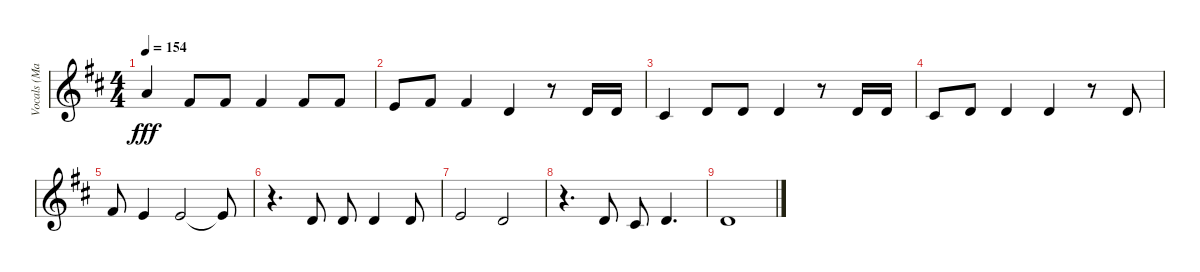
\track ("Vocals (Matt Skiba)" "Vocals (Ma") {instrument lead5charang}
\staff {score}
\tuning (E4 B3 G3 D3 A2 E2) {hide}
\ts (4 4)
\tempo 154
\clef g2
\ks bminor
5.1.4{dy fff} 2.1.8 2.1.8 2.1.4 2.1.8 2.1.8 |
0.1.8 2.1.8 2.1.4 3.2.4 r.8 3.2.16 3.2.16 |
2.2.4 3.2.8 3.2.8 3.2.4 r.8 3.2.16 3.2.16 |
2.2.8 3.2.8 3.2.4 3.2.4 r.8 3.2.8 |
2.1.8 0.1.4 0.1.2 0.1{t}.8 |
r.4{d} 3.2.8 3.2.8 3.2.4 3.2.8 |
5.2.2 3.2.2 |
r.4{d} 3.2.8 2.2.8 3.2.4{d} |
3.2.1
